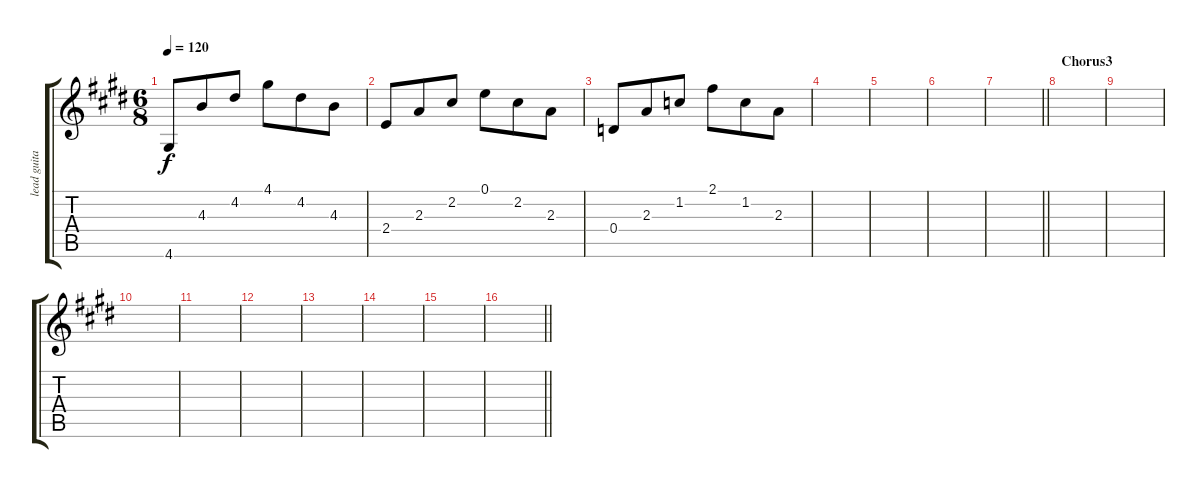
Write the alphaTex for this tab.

\track ("lead guitar" "lead guita") {instrument distortionguitar}
\staff {score tabs}
\tuning (E4 B3 G3 D3 A2 E2) {hide}
\ts (6 8)
\tempo 120
\clef g2
\ks e
4.6.8{dy f} 4.3.8 4.2.8 4.1.8 4.2.8 4.3.8 |
2.4.8 2.3.8 2.2.8 0.1.8 2.2.8 2.3.8 |
0.4.8 2.3.8 1.2.8 2.1.8 1.2.8 2.3.8 |
|
|
|
\barLineRight lightlight
|
\section ("" "Chorus3")
|
|
|
|
|
|
|
|
\barLineRight lightlight
